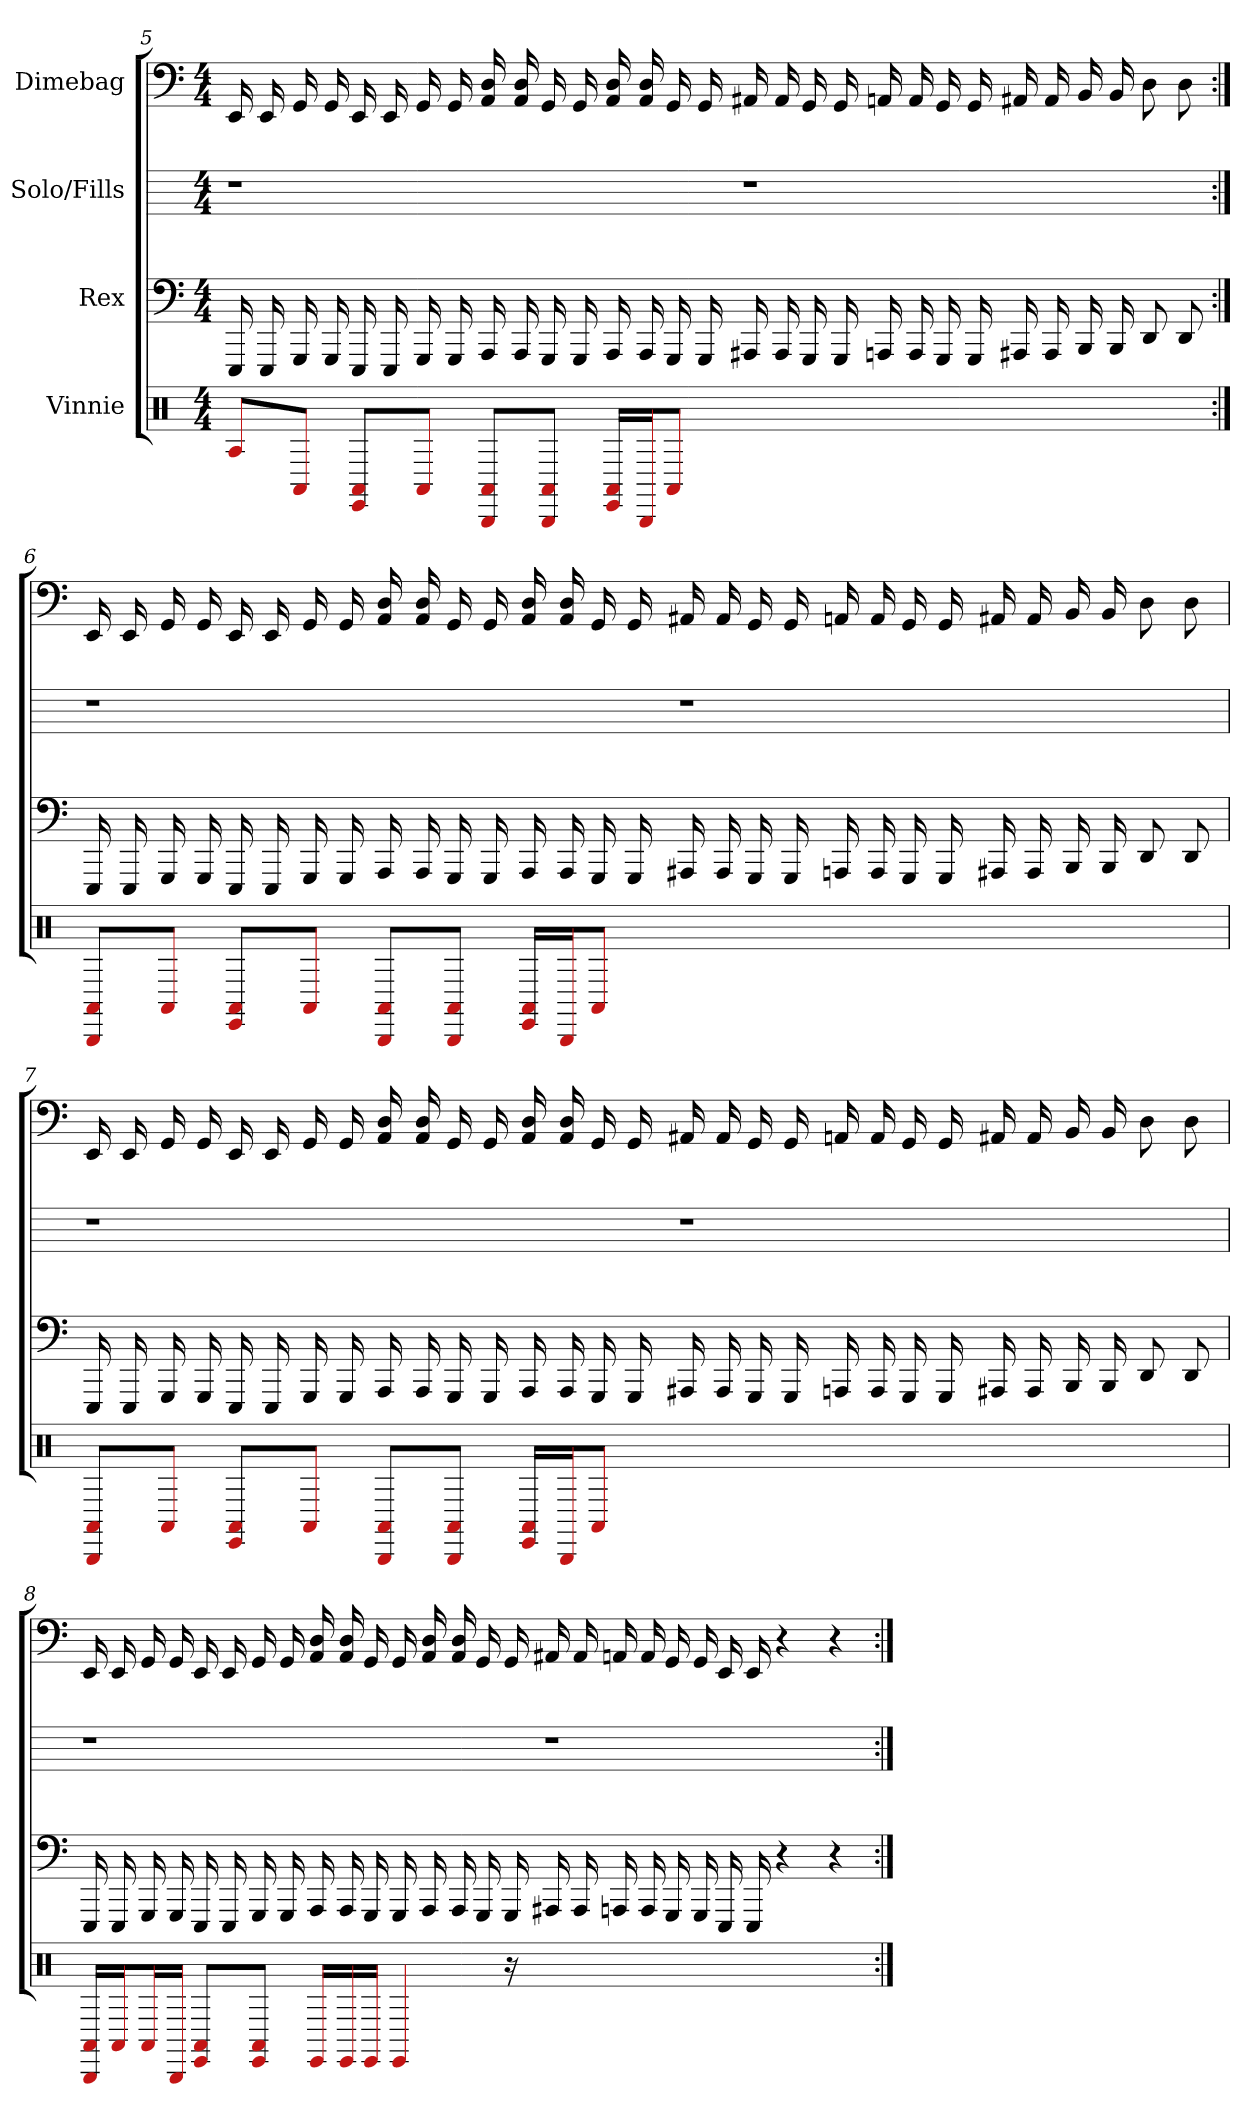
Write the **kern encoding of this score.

**kern	**kern	**kern	**kern
*part4	*part3	*part2	*part1
*staff4	*staff3	*staff2	*staff1
*I"Vinnie	*I"Rex	*I"Solo/Fills	*I"Dimebag
*clefX	*	*	*
*k[]	*k[]	*k[]	*k[]
*M4/4	*M4/4	*M4/4	*M4/4
=5	=5	=5	=5
8A/L	16EEE	1r	16EE
.	16EEE	.	16EE
8AA#/J	16GGG	.	16GG
.	16GGG	.	16GG
8AA#/ 8EE/L	16EEE	.	16EE
.	16EEE	.	16EE
8AA#/J	16GGG	.	16GG
.	16GGG	.	16GG
8AA#/ 8BBB/L	16AAA	.	16D 16AA
.	16AAA	.	16D 16AA
8AA#/ 8BBB/J	16GGG	.	16GG
.	16GGG	.	16GG
16AA#/ 16EE/LL	16AAA	.	16D 16AA
16BBB/J	16AAA	.	16D 16AA
8AA#/J	16GGG	.	16GG
.	16GGG	.	16GG
1ryy	16AAA#	1r	16AA#
.	16AAA#	.	16AA#
.	16GGG	.	16GG
.	16GGG	.	16GG
.	16AAA	.	16AA
.	16AAA	.	16AA
.	16GGG	.	16GG
.	16GGG	.	16GG
.	16AAA#	.	16AA#
.	16AAA#	.	16AA#
.	16BBB	.	16BB
.	16BBB	.	16BB
.	8DD	.	8D
.	8DD	.	8D
=6:|!	=6:|!	=6:|!	=6:|!
8AA#/ 8BBB/L	16EEE	1r	16EE
.	16EEE	.	16EE
8AA#/J	16GGG	.	16GG
.	16GGG	.	16GG
8AA#/ 8EE/L	16EEE	.	16EE
.	16EEE	.	16EE
8AA#/J	16GGG	.	16GG
.	16GGG	.	16GG
8AA#/ 8BBB/L	16AAA	.	16D 16AA
.	16AAA	.	16D 16AA
8AA#/ 8BBB/J	16GGG	.	16GG
.	16GGG	.	16GG
16AA#/ 16EE/LL	16AAA	.	16D 16AA
16BBB/J	16AAA	.	16D 16AA
8AA#/J	16GGG	.	16GG
.	16GGG	.	16GG
1ryy	16AAA#	1r	16AA#
.	16AAA#	.	16AA#
.	16GGG	.	16GG
.	16GGG	.	16GG
.	16AAA	.	16AA
.	16AAA	.	16AA
.	16GGG	.	16GG
.	16GGG	.	16GG
.	16AAA#	.	16AA#
.	16AAA#	.	16AA#
.	16BBB	.	16BB
.	16BBB	.	16BB
.	8DD	.	8D
.	8DD	.	8D
=7	=7	=7	=7
8AA#/ 8BBB/L	16EEE	1r	16EE
.	16EEE	.	16EE
8AA#/J	16GGG	.	16GG
.	16GGG	.	16GG
8AA#/ 8EE/L	16EEE	.	16EE
.	16EEE	.	16EE
8AA#/J	16GGG	.	16GG
.	16GGG	.	16GG
8AA#/ 8BBB/L	16AAA	.	16D 16AA
.	16AAA	.	16D 16AA
8AA#/ 8BBB/J	16GGG	.	16GG
.	16GGG	.	16GG
16AA#/ 16EE/LL	16AAA	.	16D 16AA
16BBB/J	16AAA	.	16D 16AA
8AA#/J	16GGG	.	16GG
.	16GGG	.	16GG
1ryy	16AAA#	1r	16AA#
.	16AAA#	.	16AA#
.	16GGG	.	16GG
.	16GGG	.	16GG
.	16AAA	.	16AA
.	16AAA	.	16AA
.	16GGG	.	16GG
.	16GGG	.	16GG
.	16AAA#	.	16AA#
.	16AAA#	.	16AA#
.	16BBB	.	16BB
.	16BBB	.	16BB
.	8DD	.	8D
.	8DD	.	8D
=8	=8	=8	=8
16AA#/ 16BBB/LL	16EEE	1r	16EE
16AA#/J	16EEE	.	16EE
16AA#/L	16GGG	.	16GG
16BBB/JJ	16GGG	.	16GG
8AA#/ 8EE/L	16EEE	.	16EE
.	16EEE	.	16EE
8AA#/ 8EE/J	16GGG	.	16GG
.	16GGG	.	16GG
16EE/LL	16AAA	.	16D 16AA
16EE/	16AAA	.	16D 16AA
16EE/JJ	16GGG	.	16GG
4EE	16GGG	.	16GG
.	16AAA	.	16D 16AA
.	16AAA	.	16D 16AA
.	16GGG	.	16GG
16r	16GGG	.	16GG
1ryy	16AAA#	1r	16AA#
.	16AAA#	.	16AA#
.	16AAA	.	16AA
.	16AAA	.	16AA
.	16GGG	.	16GG
.	16GGG	.	16GG
.	16EEE	.	16EE
.	16EEE	.	16EE
.	4r	.	4r
.	4r	.	4r
=:|!	=:|!	=:|!	=:|!
*-	*-	*-	*-
